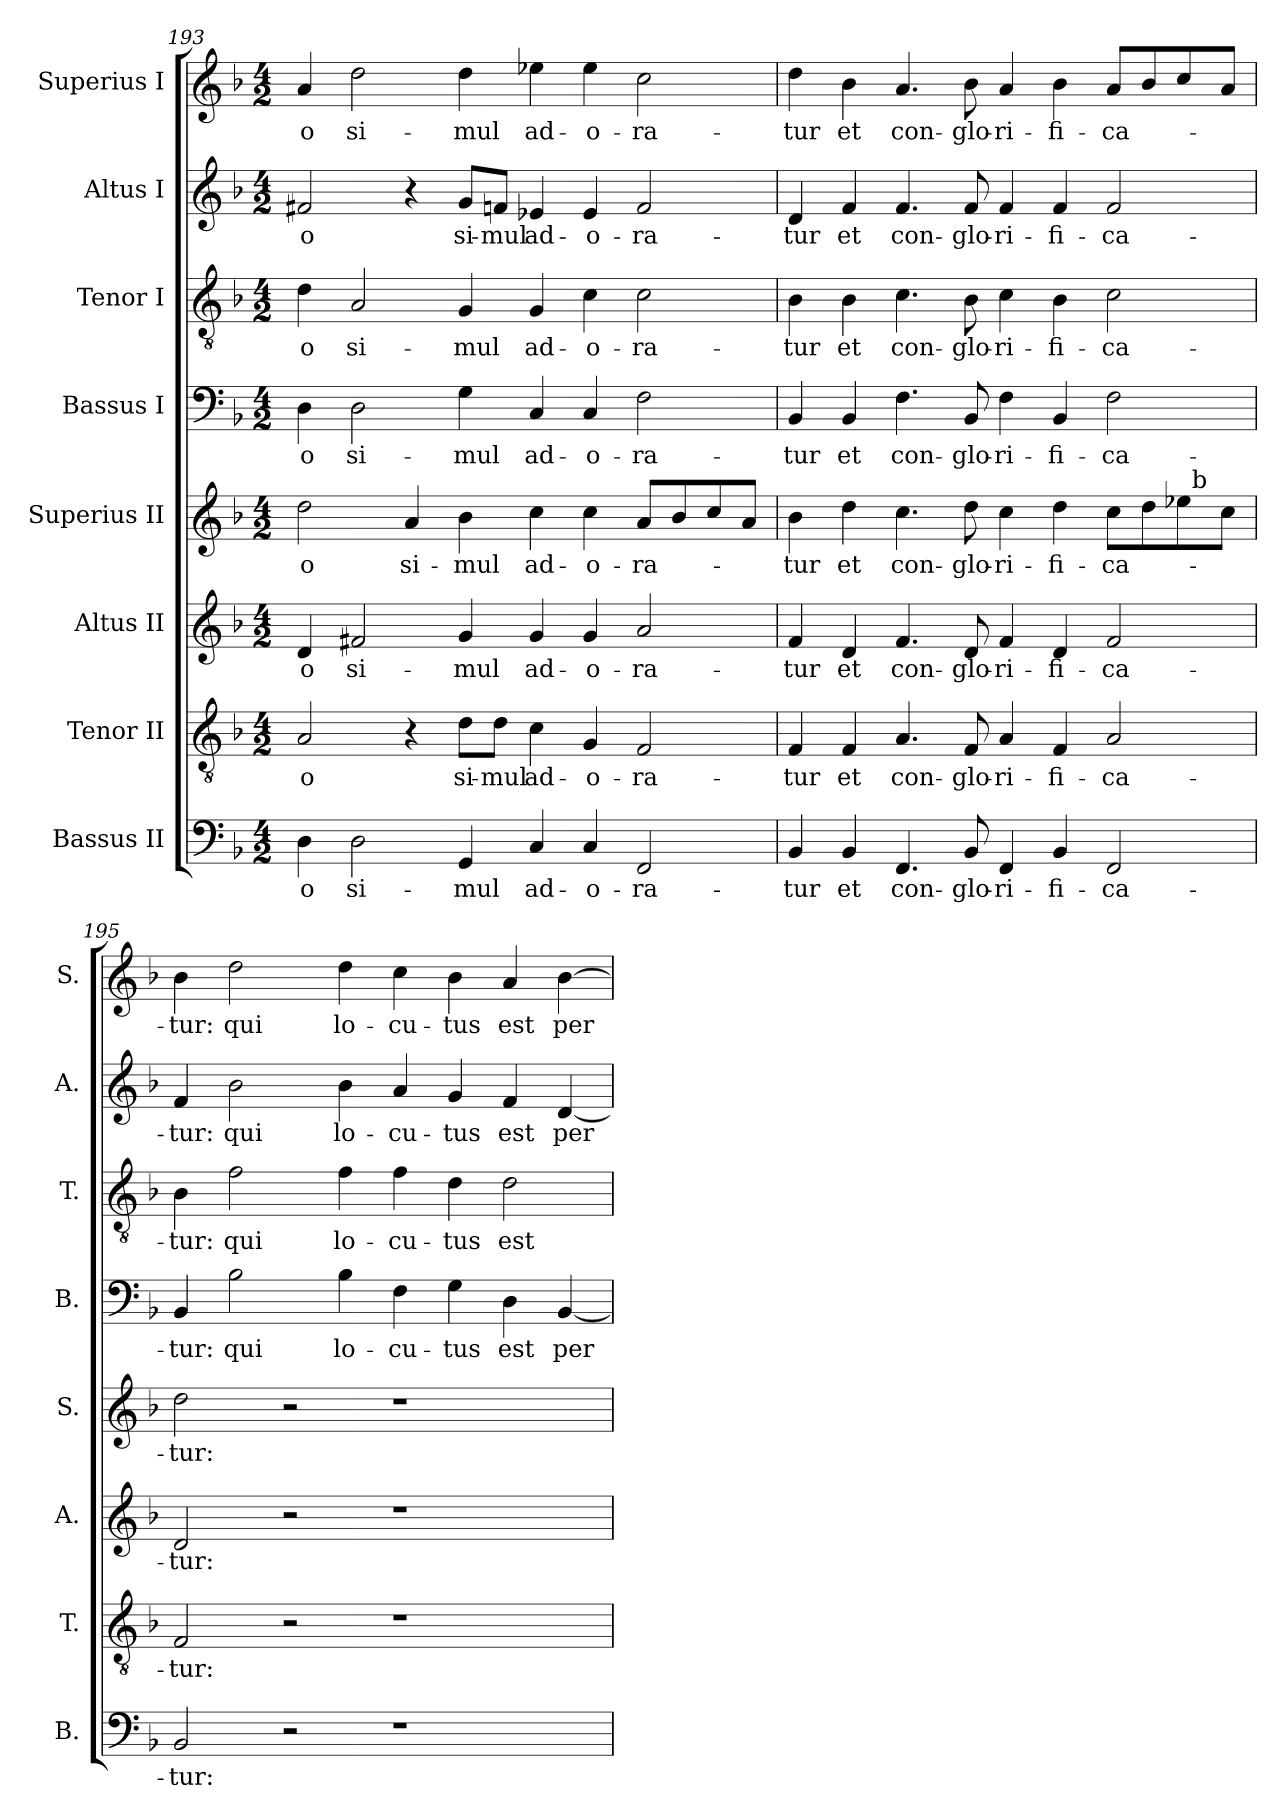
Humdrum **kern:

**kern	**text	**kern	**text	**kern	**text	**kern	**text	**kern	**text	**kern	**text	**kern	**text	**kern	**text
*part8	*part8	*part7	*part7	*part6	*part6	*part5	*part5	*part4	*part4	*part3	*part3	*part2	*part2	*part1	*part1
*staff8	*staff8	*staff7	*staff7	*staff6	*staff6	*staff5	*staff5	*staff4	*staff4	*staff3	*staff3	*staff2	*staff2	*staff1	*staff1
*I"Bassus II	*	*I"Tenor II	*	*I"Altus II	*	*I"Superius II	*	*I"Bassus I	*	*I"Tenor I	*	*I"Altus I	*	*I"Superius I	*
*I'B.	*	*I'T.	*	*I'A.	*	*I'S.	*	*I'B.	*	*I'T.	*	*I'A.	*	*I'S.	*
*clefF4	*	*clefGv2	*	*clefG2	*	*clefG2	*	*clefF4	*	*clefGv2	*	*clefG2	*	*clefG2	*
*	*	*ITrd7c12	*	*	*	*	*	*	*	*ITrd7c12	*	*	*	*	*
*k[b-]	*	*k[b-]	*	*k[b-]	*	*k[b-]	*	*k[b-]	*	*k[b-]	*	*k[b-]	*	*k[b-]	*
*d:	*	*d:	*	*d:	*	*d:	*	*d:	*	*d:	*	*d:	*	*d:	*
*M4/2	*	*M4/2	*	*M4/2	*	*M4/2	*	*M4/2	*	*M4/2	*	*M4/2	*	*M4/2	*
=193	=193	=193	=193	=193	=193	=193	=193	=193	=193	=193	=193	=193	=193	=193	=193
!	!LO:LY:b	!	!LO:LY:b	!	!LO:LY:b	!	!LO:LY:b	!	!LO:LY:b	!	!LO:LY:b	!	!LO:LY:b	!	!LO:LY:b
4D\	-o	2AA/	-o	4d/	-o	2dd\	-o	4D\	-o	4D\	-o	2f#X/	-o	4a/	-o
!	!LO:LY:b	!	!	!	!LO:LY:b	!	!	!	!LO:LY:b	!	!LO:LY:b	!	!	!	!LO:LY:b
2D\	si-	.	.	2f#X/	si-	.	.	2D\	si-	2AA/	si-	.	.	2dd\	si-
!	!	!	!	!	!	!	!LO:LY:b	!	!	!	!	!	!	!	!
.	.	4r	.	.	.	4a/	si-	.	.	.	.	4r	.	.	.
!	!LO:LY:b	!	!LO:LY:b	!	!LO:LY:b	!	!LO:LY:b	!	!LO:LY:b	!	!LO:LY:b	!	!LO:LY:b	!	!LO:LY:b
4GG/	-mul	8D\L	si-	4g/	-mul	4b-\	-mul	4G\	-mul	4GG/	-mul	8g/L	si-	4dd\	-mul
!	!	!	!LO:LY:b	!	!	!	!	!	!	!	!	!	!LO:LY:b	!	!
.	.	8D\J	-mul	.	.	.	.	.	.	.	.	8fn/J	-mul	.	.
!	!LO:LY:b	!	!LO:LY:b	!	!LO:LY:b	!	!LO:LY:b	!	!LO:LY:b	!	!LO:LY:b	!	!LO:LY:b	!	!LO:LY:b
4C/	ad-	4C\	ad-	4g/	ad-	4cc\	ad-	4C/	ad-	4GG/	ad-	4e-X/	ad-	4ee-X\	ad-
!	!LO:LY:b	!	!LO:LY:b	!	!LO:LY:b	!	!LO:LY:b	!	!LO:LY:b	!	!LO:LY:b	!	!LO:LY:b	!	!LO:LY:b
4C/	-o-	4GG/	-o-	4g/	-o-	4cc\	-o-	4C/	-o-	4C\	-o-	4e-/	-o-	4ee-\	-o-
!	!LO:LY:b	!	!LO:LY:b	!	!LO:LY:b	!	!LO:LY:b	!	!LO:LY:b	!	!LO:LY:b	!	!LO:LY:b	!	!LO:LY:b
2FF/	-ra-	2FF/	-ra-	2a/	-ra-	8a/L	-ra-	2F\	-ra-	2C\	-ra-	2f/	-ra-	2cc\	-ra-
.	.	.	.	.	.	8b-/	.	.	.	.	.	.	.	.	.
.	.	.	.	.	.	8cc/	.	.	.	.	.	.	.	.	.
.	.	.	.	.	.	8a/J	.	.	.	.	.	.	.	.	.
=194	=194	=194	=194	=194	=194	=194	=194	=194	=194	=194	=194	=194	=194	=194	=194
!	!LO:LY:b	!	!LO:LY:b	!	!LO:LY:b	!	!LO:LY:b	!	!LO:LY:b	!	!LO:LY:b	!	!LO:LY:b	!	!LO:LY:b
*	*	*	*	*	*	*^	*	*	*	*	*	*	*	*	*
4BB-/	-tur	4FF/	-tur	4f/	-tur	4b-\	1ryy	-tur	4BB-/	-tur	4BB-\	-tur	4d/	-tur	4dd\	-tur
!	!LO:LY:b	!	!LO:LY:b	!	!LO:LY:b	!	!	!LO:LY:b	!	!LO:LY:b	!	!LO:LY:b	!	!LO:LY:b	!	!LO:LY:b
4BB-/	et	4FF/	et	4d/	et	4dd\	.	et	4BB-/	et	4BB-\	et	4f/	et	4b-\	et
!	!LO:LY:b	!	!LO:LY:b	!	!LO:LY:b	!	!	!LO:LY:b	!	!LO:LY:b	!	!LO:LY:b	!	!LO:LY:b	!	!LO:LY:b
4.FF/	con-	4.AA/	con-	4.f/	con-	4.cc\	.	con-	4.F\	con-	4.C\	con-	4.f/	con-	4.a/	con-
!	!LO:LY:b	!	!LO:LY:b	!	!LO:LY:b	!	!	!LO:LY:b	!	!LO:LY:b	!	!LO:LY:b	!	!LO:LY:b	!	!LO:LY:b
8BB-/	-glo-	8FF/	-glo-	8d/	-glo-	8dd\	.	-glo-	8BB-/	-glo-	8BB-\	-glo-	8f/	-glo-	8b-\	-glo-
!	!LO:LY:b	!	!LO:LY:b	!	!LO:LY:b	!	!	!LO:LY:b	!	!LO:LY:b	!	!LO:LY:b	!	!LO:LY:b	!	!LO:LY:b
4FF/	-ri-	4AA/	-ri-	4f/	-ri-	4cc\	2ryy	-ri-	4F\	-ri-	4C\	-ri-	4f/	-ri-	4a/	-ri-
!	!LO:LY:b	!	!LO:LY:b	!	!LO:LY:b	!	!	!LO:LY:b	!	!LO:LY:b	!	!LO:LY:b	!	!LO:LY:b	!	!LO:LY:b
4BB-/	-fi-	4FF/	-fi-	4d/	-fi-	4dd\	.	-fi-	4BB-/	-fi-	4BB-\	-fi-	4f/	-fi-	4b-\	-fi-
!	!LO:LY:b	!	!LO:LY:b	!	!LO:LY:b	!	!	!LO:LY:b	!	!LO:LY:b	!	!LO:LY:b	!	!LO:LY:b	!	!LO:LY:b
2FF/	-ca-	2AA/	-ca-	2f/	-ca-	8cc\L	4ryy	-ca-	2F\	-ca-	2C\	-ca-	2f/	-ca-	8a/L	-ca-
.	.	.	.	.	.	8dd\	.	.	.	.	.	.	.	.	8b-/	.
.	.	.	.	.	.	8ee-\	32ryy	.	.	.	.	.	.	.	8cc/	.
!	!	!	!	!	!	!	!LO:TX:a:t=b	!	!	!	!	!	!	!	!	!
.	.	.	.	.	.	.	8..ryy	.	.	.	.	.	.	.	.	.
.	.	.	.	.	.	8cc\J	.	.	.	.	.	.	.	.	8a/J	.
=195	=195	=195	=195	=195	=195	=195	=195	=195	=195	=195	=195	=195	=195	=195	=195	=195
!	!LO:LY:b	!	!LO:LY:b	!	!LO:LY:b	!	!	!LO:LY:b	!	!LO:LY:b	!	!LO:LY:b	!	!LO:LY:b	!	!LO:LY:b
*	*	*	*	*	*	*v	*v	*	*	*	*	*	*	*	*	*
2BB-/	-tur:	2FF/	-tur:	2d/	-tur:	2dd\	-tur:	4BB-/	-tur:	4BB-\	-tur:	4f/	-tur:	4b-\	-tur:
!	!	!	!	!	!	!	!	!	!LO:LY:b	!	!LO:LY:b	!	!LO:LY:b	!	!LO:LY:b
.	.	.	.	.	.	.	.	2B-\	qui	2F\	qui	2b-\	qui	2dd\	qui
2r	.	2r	.	2r	.	2r	.	.	.	.	.	.	.	.	.
!	!	!	!	!	!	!	!	!	!LO:LY:b	!	!LO:LY:b	!	!LO:LY:b	!	!LO:LY:b
.	.	.	.	.	.	.	.	4B-\	lo-	4F\	lo-	4b-\	lo-	4dd\	lo-
!	!	!	!	!	!	!	!	!	!LO:LY:b	!	!LO:LY:b	!	!LO:LY:b	!	!LO:LY:b
1r	.	1r	.	1r	.	1r	.	4F\	-cu-	4F\	-cu-	4a/	-cu-	4cc\	-cu-
!	!	!	!	!	!	!	!	!	!LO:LY:b	!	!LO:LY:b	!	!LO:LY:b	!	!LO:LY:b
.	.	.	.	.	.	.	.	4G\	-tus	4D\	-tus	4g/	-tus	4b-\	-tus
!	!	!	!	!	!	!	!	!	!LO:LY:b	!	!LO:LY:b	!	!LO:LY:b	!	!LO:LY:b
.	.	.	.	.	.	.	.	4D\	est	2D\	est	4f/	est	4a/	est
!	!	!	!	!	!	!	!	!	!LO:LY:b	!	!	!	!LO:LY:b	!	!LO:LY:b
.	.	.	.	.	.	.	.	[<4BB-/	per	.	.	[<4d/	per	[>4b-\	per
=	=	=	=	=	=	=	=	=	=	=	=	=	=	=	=
*-	*-	*-	*-	*-	*-	*-	*-	*-	*-	*-	*-	*-	*-	*-	*-
